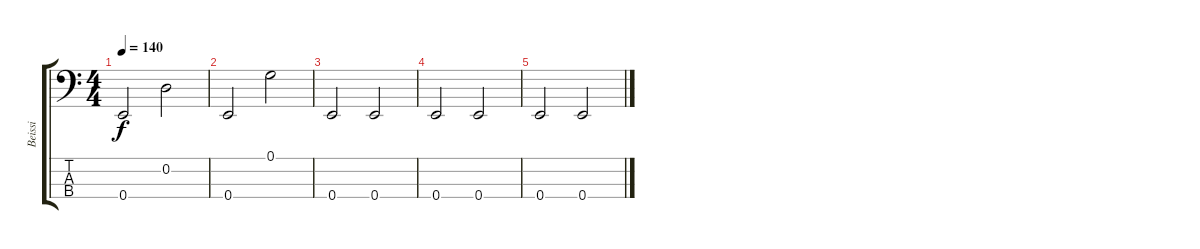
\track ("Beissi" "Beissi") {instrument synthbass1}
\staff {score tabs}
\tuning (G2 D2 A1 E1) {hide}
\ts (4 4)
\tempo 140
\clef f4
\ks c
0.4.2{dy f} 0.2.2 |
0.4.2 0.1.2 |
0.4.2 0.4.2 |
0.4.2 0.4.2 |
0.4.2 0.4.2
